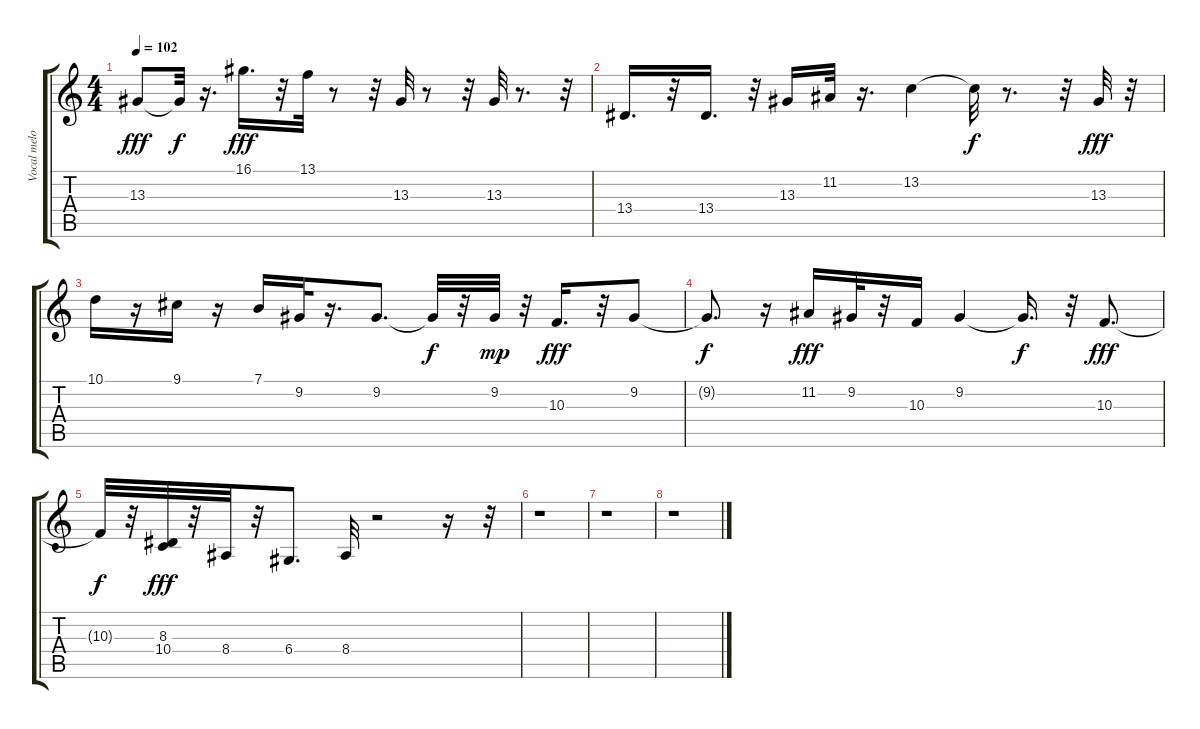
\track ("Vocal melody" "Vocal melo") {instrument flute}
\staff {score tabs}
\tuning (E4 B3 G3 D3 A2 E2) {hide}
\ts (4 4)
\tempo 102
\clef g2
\ks c
13.3.8{dy fff} 13.3{t}.32{dy f} r.16{d} 16.1.16{d dy fff} r.32 13.1.32 r.8 r.32 13.3.32 r.8 r.32 13.3.32 r.8{d} r.32 |
13.4.16{d} r.32 13.4.16{d} r.32 13.3.16 11.2.32 r.16{d} 13.2.4 13.2{t}.32{dy f} r.8{d} r.32 13.3.32{dy fff} r.32 |
10.1.16 r.16 9.1.16 r.16 7.1.16 9.2.32 r.16{d} 9.2.8{d} 9.2{t}.32{dy f} r.32 9.2.32{dy mp} r.32 10.3.16{d dy fff} r.32 9.2.8 |
9.2{t}.8{d dy f} r.16 11.2.16{dy fff} 9.2.32 r.32 10.3.16 9.2.4 9.2{t}.16{d dy f} r.32 10.3.8{d dy fff} |
10.3{t}.32{dy f} r.32 (8.3 10.4).32{dy fff} r.32 8.4.32 r.32 6.4.8{d} 8.4.32 r.2 r.16 r.32 |
r.1 |
r.1 |
r.1
